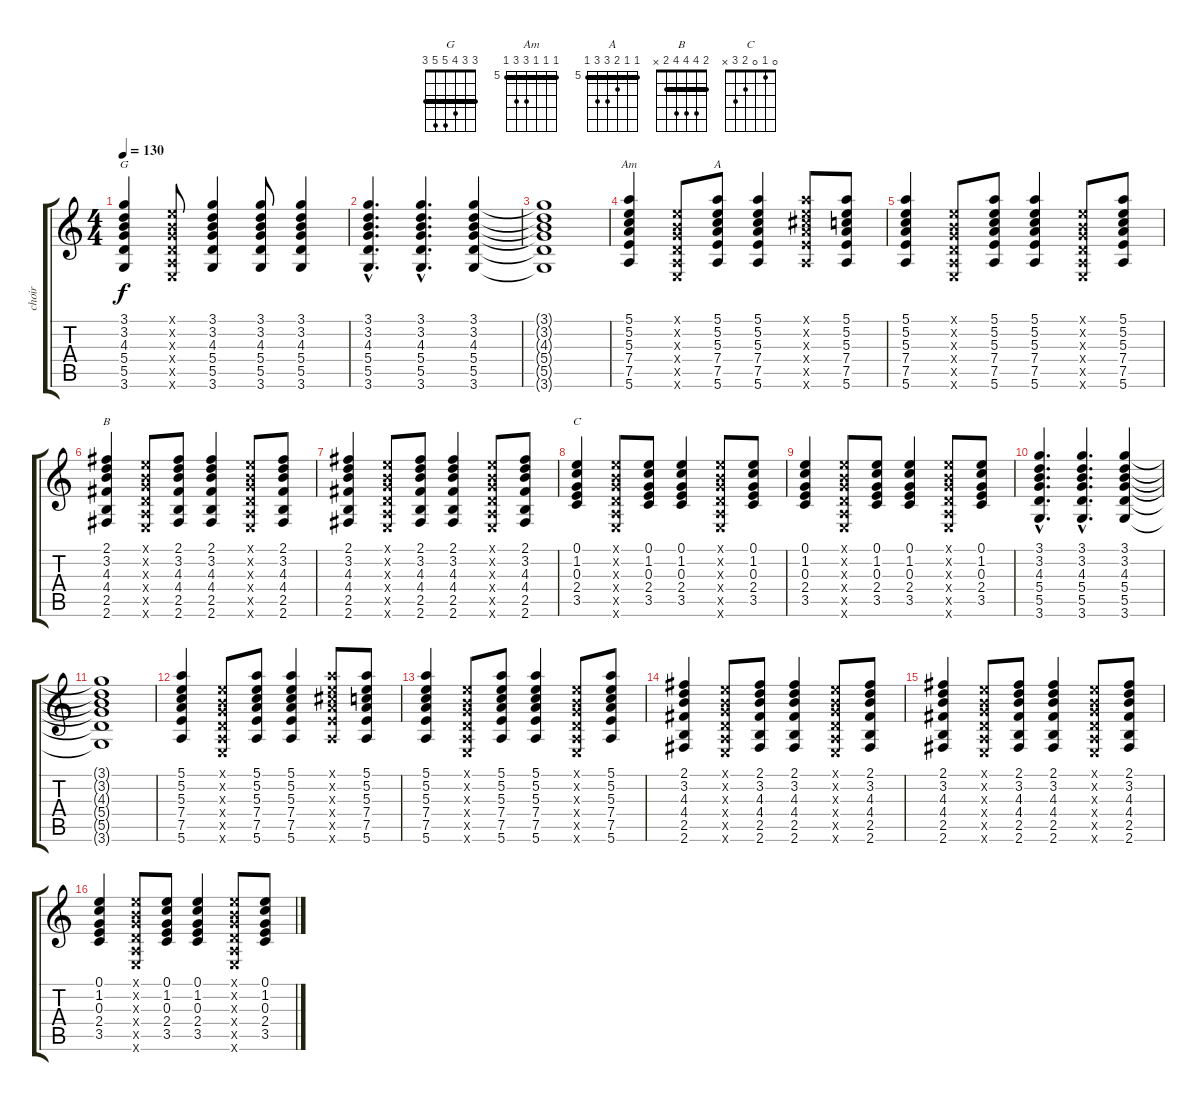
\track ("choir" "choir") {instrument acousticguitarsteel}
\staff {score tabs}
\tuning (E4 B3 G3 D3 A2 E2) {hide}
\chord ("G" 3 3 4 5 5 3) {barre 3}
\chord ("Am" 5 5 5 7 7 5) {firstfret 5 barre 5}
\chord ("A" 5 5 6 7 7 5) {firstfret 5 barre 5}
\chord ("B" 2 4 4 4 2 x) {barre 2}
\chord ("C" 0 1 0 2 3 x)
\ts (4 4)
\tempo 130
\clef g2
\ks c
(3.1 3.2 4.3 5.4 5.5 3.6).4{ch "G" dy f} (0.1{x} 0.2{x} 0.3{x} 0.4{x} 0.5{x} 0.6{x}).8 (3.1 3.2 4.3 5.4 5.5 3.6).4 (3.1 3.2 4.3 5.4 5.5 3.6).8 (3.1 3.2 4.3 5.4 5.5 3.6).4 |
(3.1{hac} 3.2{hac} 4.3{hac} 5.4{hac} 5.5{hac} 3.6{hac}).4{d} (3.1{hac} 3.2{hac} 4.3{hac} 5.4{hac} 5.5{hac} 3.6{hac}).4{d} (3.1 3.2 4.3 5.4 5.5 3.6).4 |
(3.1{t} 3.2{t} 4.3{t} 5.4{t} 5.5{t} 3.6{t}).1 |
(5.1 5.2 5.3 7.4 7.5 5.6).4{ch "Am"} (0.1{x} 0.2{x} 0.3{x} 0.4{x} 0.5{x} 0.6{x}).8 (5.1 5.2 5.3 7.4 7.5 5.6).8{ch "A"} (5.1 5.2 5.3 7.4 7.5 5.6).4 (5.1{x} 5.2{x} 6.3{x} 7.4{x} 7.5{x} 5.6{x}).8 (5.1 5.2 5.3 7.4 7.5 5.6).8 |
(5.1 5.2 5.3 7.4 7.5 5.6).4 (0.1{x} 0.2{x} 0.3{x} 0.4{x} 0.5{x} 0.6{x}).8 (5.1 5.2 5.3 7.4 7.5 5.6).8 (5.1 5.2 5.3 7.4 7.5 5.6).4 (0.1{x} 0.2{x} 0.3{x} 0.4{x} 0.5{x} 0.6{x}).8 (5.1 5.2 5.3 7.4 7.5 5.6).8 |
(2.1 3.2 4.3 4.4 2.5 2.6).4{ch "B"} (0.1{x} 0.2{x} 0.3{x} 0.4{x} 0.5{x} 0.6{x}).8 (2.1 3.2 4.3 4.4 2.5 2.6).8 (2.1 3.2 4.3 4.4 2.5 2.6).4 (0.1{x} 0.2{x} 0.3{x} 0.4{x} 0.5{x} 0.6{x}).8 (2.1 3.2 4.3 4.4 2.5 2.6).8 |
(2.1 3.2 4.3 4.4 2.5 2.6).4 (0.1{x} 0.2{x} 0.3{x} 0.4{x} 0.5{x} 0.6{x}).8 (2.1 3.2 4.3 4.4 2.5 2.6).8 (2.1 3.2 4.3 4.4 2.5 2.6).4 (0.1{x} 0.2{x} 0.3{x} 0.4{x} 0.5{x} 0.6{x}).8 (2.1 3.2 4.3 4.4 2.5 2.6).8 |
(0.1 1.2 0.3 2.4 3.5).4{ch "C"} (0.1{x} 0.2{x} 0.3{x} 0.4{x} 0.5{x} 0.6{x}).8 (0.1 1.2 0.3 2.4 3.5).8 (0.1 1.2 0.3 2.4 3.5).4 (0.1{x} 0.2{x} 0.3{x} 0.4{x} 0.5{x} 0.6{x}).8 (0.1 1.2 0.3 2.4 3.5).8 |
(0.1 1.2 0.3 2.4 3.5).4 (0.1{x} 0.2{x} 0.3{x} 0.4{x} 0.5{x} 0.6{x}).8 (0.1 1.2 0.3 2.4 3.5).8 (0.1 1.2 0.3 2.4 3.5).4 (0.1{x} 0.2{x} 0.3{x} 0.4{x} 0.5{x} 0.6{x}).8 (0.1 1.2 0.3 2.4 3.5).8 |
(3.1{hac} 3.2{hac} 4.3{hac} 5.4{hac} 5.5{hac} 3.6{hac}).4{d} (3.1{hac} 3.2{hac} 4.3{hac} 5.4{hac} 5.5{hac} 3.6{hac}).4{d} (3.1 3.2 4.3 5.4 5.5 3.6).4 |
(3.1{t} 3.2{t} 4.3{t} 5.4{t} 5.5{t} 3.6{t}).1 |
(5.1 5.2 5.3 7.4 7.5 5.6).4 (0.1{x} 0.2{x} 0.3{x} 0.4{x} 0.5{x} 0.6{x}).8 (5.1 5.2 5.3 7.4 7.5 5.6).8 (5.1 5.2 5.3 7.4 7.5 5.6).4 (5.1{x} 5.2{x} 6.3{x} 7.4{x} 7.5{x} 5.6{x}).8 (5.1 5.2 5.3 7.4 7.5 5.6).8 |
(5.1 5.2 5.3 7.4 7.5 5.6).4 (0.1{x} 0.2{x} 0.3{x} 0.4{x} 0.5{x} 0.6{x}).8 (5.1 5.2 5.3 7.4 7.5 5.6).8 (5.1 5.2 5.3 7.4 7.5 5.6).4 (0.1{x} 0.2{x} 0.3{x} 0.4{x} 0.5{x} 0.6{x}).8 (5.1 5.2 5.3 7.4 7.5 5.6).8 |
(2.1 3.2 4.3 4.4 2.5 2.6).4 (0.1{x} 0.2{x} 0.3{x} 0.4{x} 0.5{x} 0.6{x}).8 (2.1 3.2 4.3 4.4 2.5 2.6).8 (2.1 3.2 4.3 4.4 2.5 2.6).4 (0.1{x} 0.2{x} 0.3{x} 0.4{x} 0.5{x} 0.6{x}).8 (2.1 3.2 4.3 4.4 2.5 2.6).8 |
(2.1 3.2 4.3 4.4 2.5 2.6).4 (0.1{x} 0.2{x} 0.3{x} 0.4{x} 0.5{x} 0.6{x}).8 (2.1 3.2 4.3 4.4 2.5 2.6).8 (2.1 3.2 4.3 4.4 2.5 2.6).4 (0.1{x} 0.2{x} 0.3{x} 0.4{x} 0.5{x} 0.6{x}).8 (2.1 3.2 4.3 4.4 2.5 2.6).8 |
(0.1 1.2 0.3 2.4 3.5).4 (0.1{x} 0.2{x} 0.3{x} 0.4{x} 0.5{x} 0.6{x}).8 (0.1 1.2 0.3 2.4 3.5).8 (0.1 1.2 0.3 2.4 3.5).4 (0.1{x} 0.2{x} 0.3{x} 0.4{x} 0.5{x} 0.6{x}).8 (0.1 1.2 0.3 2.4 3.5).8
